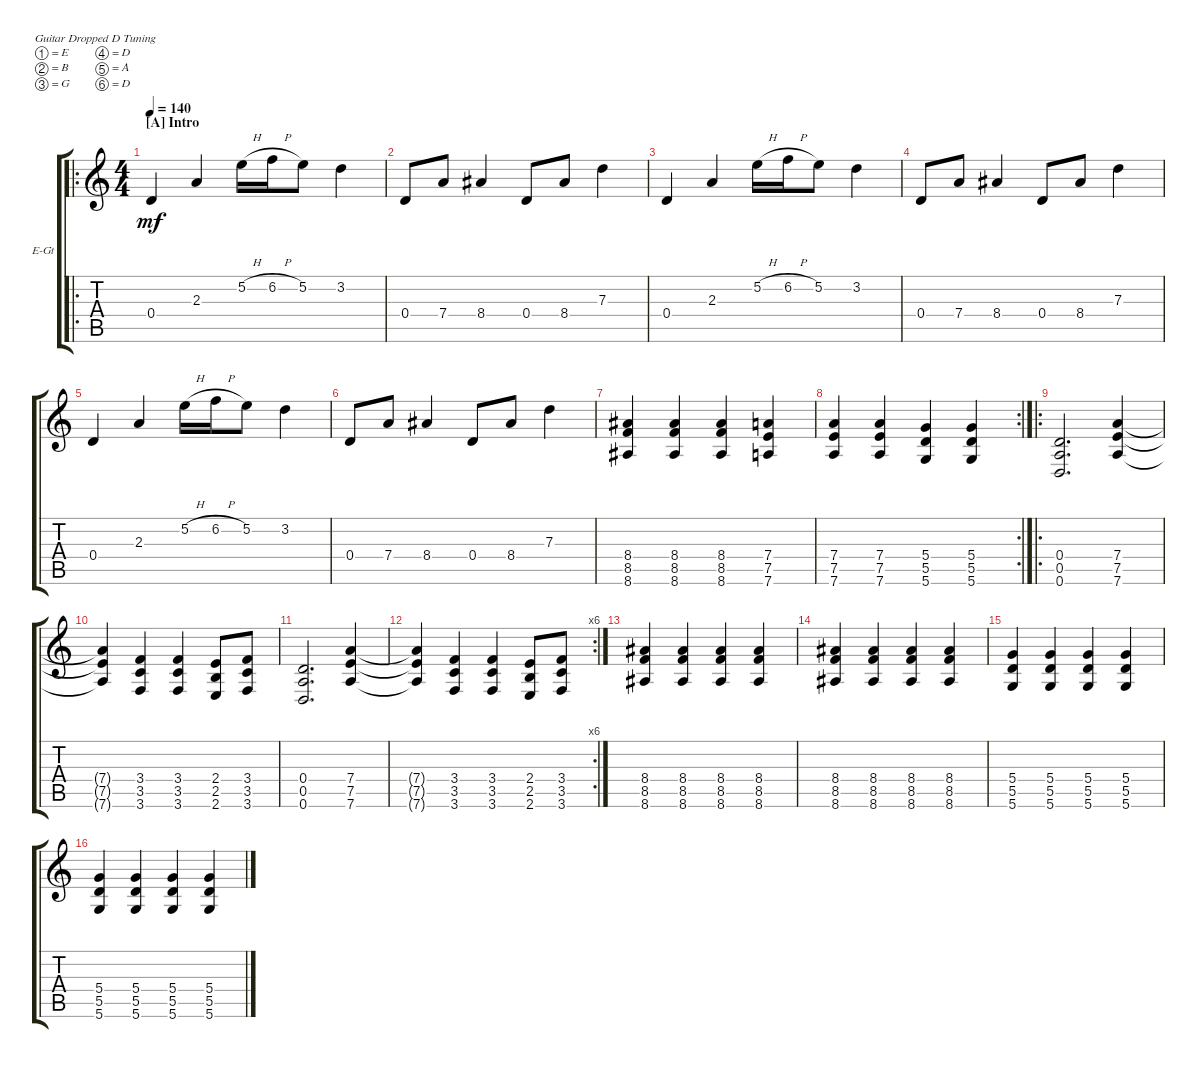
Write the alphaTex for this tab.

\defaultSystemsLayout 4
\bracketExtendMode groupsimilarinstruments
\firstSystemTrackNameOrientation horizontal
\otherSystemsTrackNameOrientation horizontal
\track ("Electric Guitar" "E-Gt") {instrument acousticguitarsteel}
\staff {score tabs}
\tuning (E4 B3 G3 D3 A2 D2)
\ro
\ts (4 4)
\section ("A" "Intro")
\tempo 140
\clef g2
\ks c
0.4.4{lyrics (0 "") lyrics (1 "") lyrics (2 "") lyrics (3 "") lyrics (4 "") dy mf instrument acousticguitarsteel} 2.3.4{lyrics (0 "") lyrics (1 "") lyrics (2 "") lyrics (3 "") lyrics (4 "")} 5.2{h}.16{lyrics (0 "") lyrics (1 "") lyrics (2 "") lyrics (3 "") lyrics (4 "")} 6.2{h}.16{lyrics (0 "") lyrics (1 "") lyrics (2 "") lyrics (3 "") lyrics (4 "")} 5.2.8{lyrics (0 "") lyrics (1 "") lyrics (2 "") lyrics (3 "") lyrics (4 "")} 3.2.4{lyrics (0 "") lyrics (1 "") lyrics (2 "") lyrics (3 "") lyrics (4 "")} |
0.4.8{lyrics (0 "") lyrics (1 "") lyrics (2 "") lyrics (3 "") lyrics (4 "")} 7.4.8{lyrics (0 "") lyrics (1 "") lyrics (2 "") lyrics (3 "") lyrics (4 "")} 8.4.4{lyrics (0 "") lyrics (1 "") lyrics (2 "") lyrics (3 "") lyrics (4 "")} 0.4.8{lyrics (0 "") lyrics (1 "") lyrics (2 "") lyrics (3 "") lyrics (4 "")} 8.4.8{lyrics (0 "") lyrics (1 "") lyrics (2 "") lyrics (3 "") lyrics (4 "")} 7.3.4{lyrics (0 "") lyrics (1 "") lyrics (2 "") lyrics (3 "") lyrics (4 "")} |
0.4.4{lyrics (0 "") lyrics (1 "") lyrics (2 "") lyrics (3 "") lyrics (4 "")} 2.3.4{lyrics (0 "") lyrics (1 "") lyrics (2 "") lyrics (3 "") lyrics (4 "")} 5.2{h}.16{lyrics (0 "") lyrics (1 "") lyrics (2 "") lyrics (3 "") lyrics (4 "")} 6.2{h}.16{lyrics (0 "") lyrics (1 "") lyrics (2 "") lyrics (3 "") lyrics (4 "")} 5.2.8{lyrics (0 "") lyrics (1 "") lyrics (2 "") lyrics (3 "") lyrics (4 "")} 3.2.4{lyrics (0 "") lyrics (1 "") lyrics (2 "") lyrics (3 "") lyrics (4 "")} |
0.4.8{lyrics (0 "") lyrics (1 "") lyrics (2 "") lyrics (3 "") lyrics (4 "")} 7.4.8{lyrics (0 "") lyrics (1 "") lyrics (2 "") lyrics (3 "") lyrics (4 "")} 8.4.4{lyrics (0 "") lyrics (1 "") lyrics (2 "") lyrics (3 "") lyrics (4 "")} 0.4.8{lyrics (0 "") lyrics (1 "") lyrics (2 "") lyrics (3 "") lyrics (4 "")} 8.4.8{lyrics (0 "") lyrics (1 "") lyrics (2 "") lyrics (3 "") lyrics (4 "")} 7.3.4{lyrics (0 "") lyrics (1 "") lyrics (2 "") lyrics (3 "") lyrics (4 "")} |
0.4.4{lyrics (0 "") lyrics (1 "") lyrics (2 "") lyrics (3 "") lyrics (4 "")} 2.3.4{lyrics (0 "") lyrics (1 "") lyrics (2 "") lyrics (3 "") lyrics (4 "")} 5.2{h}.16{lyrics (0 "") lyrics (1 "") lyrics (2 "") lyrics (3 "") lyrics (4 "")} 6.2{h}.16{lyrics (0 "") lyrics (1 "") lyrics (2 "") lyrics (3 "") lyrics (4 "")} 5.2.8{lyrics (0 "") lyrics (1 "") lyrics (2 "") lyrics (3 "") lyrics (4 "")} 3.2.4{lyrics (0 "") lyrics (1 "") lyrics (2 "") lyrics (3 "") lyrics (4 "")} |
0.4.8{lyrics (0 "") lyrics (1 "") lyrics (2 "") lyrics (3 "") lyrics (4 "")} 7.4.8{lyrics (0 "") lyrics (1 "") lyrics (2 "") lyrics (3 "") lyrics (4 "")} 8.4.4{lyrics (0 "") lyrics (1 "") lyrics (2 "") lyrics (3 "") lyrics (4 "")} 0.4.8{lyrics (0 "") lyrics (1 "") lyrics (2 "") lyrics (3 "") lyrics (4 "")} 8.4.8{lyrics (0 "") lyrics (1 "") lyrics (2 "") lyrics (3 "") lyrics (4 "")} 7.3.4{lyrics (0 "") lyrics (1 "") lyrics (2 "") lyrics (3 "") lyrics (4 "")} |
(8.6 8.5 8.4).4{lyrics (0 "") lyrics (1 "") lyrics (2 "") lyrics (3 "") lyrics (4 "")} (8.4 8.5 8.6).4{lyrics (0 "") lyrics (1 "") lyrics (2 "") lyrics (3 "") lyrics (4 "")} (8.4 8.5 8.6).4{lyrics (0 "") lyrics (1 "") lyrics (2 "") lyrics (3 "") lyrics (4 "")} (7.4 7.5 7.6).4{lyrics (0 "") lyrics (1 "") lyrics (2 "") lyrics (3 "") lyrics (4 "")} |
\rc 2
(7.4 7.5 7.6).4{lyrics (0 "") lyrics (1 "") lyrics (2 "") lyrics (3 "") lyrics (4 "")} (7.4 7.5 7.6).4{lyrics (0 "") lyrics (1 "") lyrics (2 "") lyrics (3 "") lyrics (4 "")} (5.4 5.5 5.6).4{lyrics (0 "") lyrics (1 "") lyrics (2 "") lyrics (3 "") lyrics (4 "")} (5.4 5.5 5.6).4{lyrics (0 "") lyrics (1 "") lyrics (2 "") lyrics (3 "") lyrics (4 "")} |
\ro
(0.6 0.5 0.4).2{d lyrics (0 "") lyrics (1 "") lyrics (2 "") lyrics (3 "") lyrics (4 "")} (7.4 7.5 7.6).4{lyrics (0 "") lyrics (1 "") lyrics (2 "") lyrics (3 "") lyrics (4 "")} |
(7.4{t} 7.5{t} 7.6{t}).4{lyrics (0 "") lyrics (1 "") lyrics (2 "") lyrics (3 "") lyrics (4 "")} (3.4 3.5 3.6).4{lyrics (0 "") lyrics (1 "") lyrics (2 "") lyrics (3 "") lyrics (4 "")} (3.4 3.5 3.6).4{lyrics (0 "") lyrics (1 "") lyrics (2 "") lyrics (3 "") lyrics (4 "")} (2.4 2.5 2.6).8{lyrics (0 "") lyrics (1 "") lyrics (2 "") lyrics (3 "") lyrics (4 "")} (3.4 3.5 3.6).8{lyrics (0 "") lyrics (1 "") lyrics (2 "") lyrics (3 "") lyrics (4 "")} |
(0.6 0.5 0.4).2{d lyrics (0 "") lyrics (1 "") lyrics (2 "") lyrics (3 "") lyrics (4 "")} (7.4 7.5 7.6).4{lyrics (0 "") lyrics (1 "") lyrics (2 "") lyrics (3 "") lyrics (4 "")} |
\rc 6
(7.4{t} 7.5{t} 7.6{t}).4{lyrics (0 "") lyrics (1 "") lyrics (2 "") lyrics (3 "") lyrics (4 "")} (3.4 3.5 3.6).4{lyrics (0 "") lyrics (1 "") lyrics (2 "") lyrics (3 "") lyrics (4 "")} (3.4 3.5 3.6).4{lyrics (0 "") lyrics (1 "") lyrics (2 "") lyrics (3 "") lyrics (4 "")} (2.4 2.5 2.6).8{lyrics (0 "") lyrics (1 "") lyrics (2 "") lyrics (3 "") lyrics (4 "")} (3.4 3.5 3.6).8{lyrics (0 "") lyrics (1 "") lyrics (2 "") lyrics (3 "") lyrics (4 "")} |
(8.4 8.5 8.6).4{lyrics (0 "") lyrics (1 "") lyrics (2 "") lyrics (3 "") lyrics (4 "")} (8.4 8.5 8.6).4{lyrics (0 "") lyrics (1 "") lyrics (2 "") lyrics (3 "") lyrics (4 "")} (8.4 8.5 8.6).4{lyrics (0 "") lyrics (1 "") lyrics (2 "") lyrics (3 "") lyrics (4 "")} (8.4 8.5 8.6).4{lyrics (0 "") lyrics (1 "") lyrics (2 "") lyrics (3 "") lyrics (4 "")} |
(8.4 8.5 8.6).4{lyrics (0 "") lyrics (1 "") lyrics (2 "") lyrics (3 "") lyrics (4 "")} (8.4 8.5 8.6).4{lyrics (0 "") lyrics (1 "") lyrics (2 "") lyrics (3 "") lyrics (4 "")} (8.4 8.5 8.6).4{lyrics (0 "") lyrics (1 "") lyrics (2 "") lyrics (3 "") lyrics (4 "")} (8.4 8.5 8.6).4{lyrics (0 "") lyrics (1 "") lyrics (2 "") lyrics (3 "") lyrics (4 "")} |
(5.4 5.5 5.6).4{lyrics (0 "") lyrics (1 "") lyrics (2 "") lyrics (3 "") lyrics (4 "")} (5.4 5.5 5.6).4{lyrics (0 "") lyrics (1 "") lyrics (2 "") lyrics (3 "") lyrics (4 "")} (5.4 5.5 5.6).4{lyrics (0 "") lyrics (1 "") lyrics (2 "") lyrics (3 "") lyrics (4 "")} (5.4 5.5 5.6).4{lyrics (0 "") lyrics (1 "") lyrics (2 "") lyrics (3 "") lyrics (4 "")} |
(5.4 5.5 5.6).4{lyrics (0 "") lyrics (1 "") lyrics (2 "") lyrics (3 "") lyrics (4 "")} (5.4 5.5 5.6).4{lyrics (0 "") lyrics (1 "") lyrics (2 "") lyrics (3 "") lyrics (4 "")} (5.4 5.5 5.6).4{lyrics (0 "") lyrics (1 "") lyrics (2 "") lyrics (3 "") lyrics (4 "")} (5.4 5.5 5.6).4{lyrics (0 "") lyrics (1 "") lyrics (2 "") lyrics (3 "") lyrics (4 "")}
